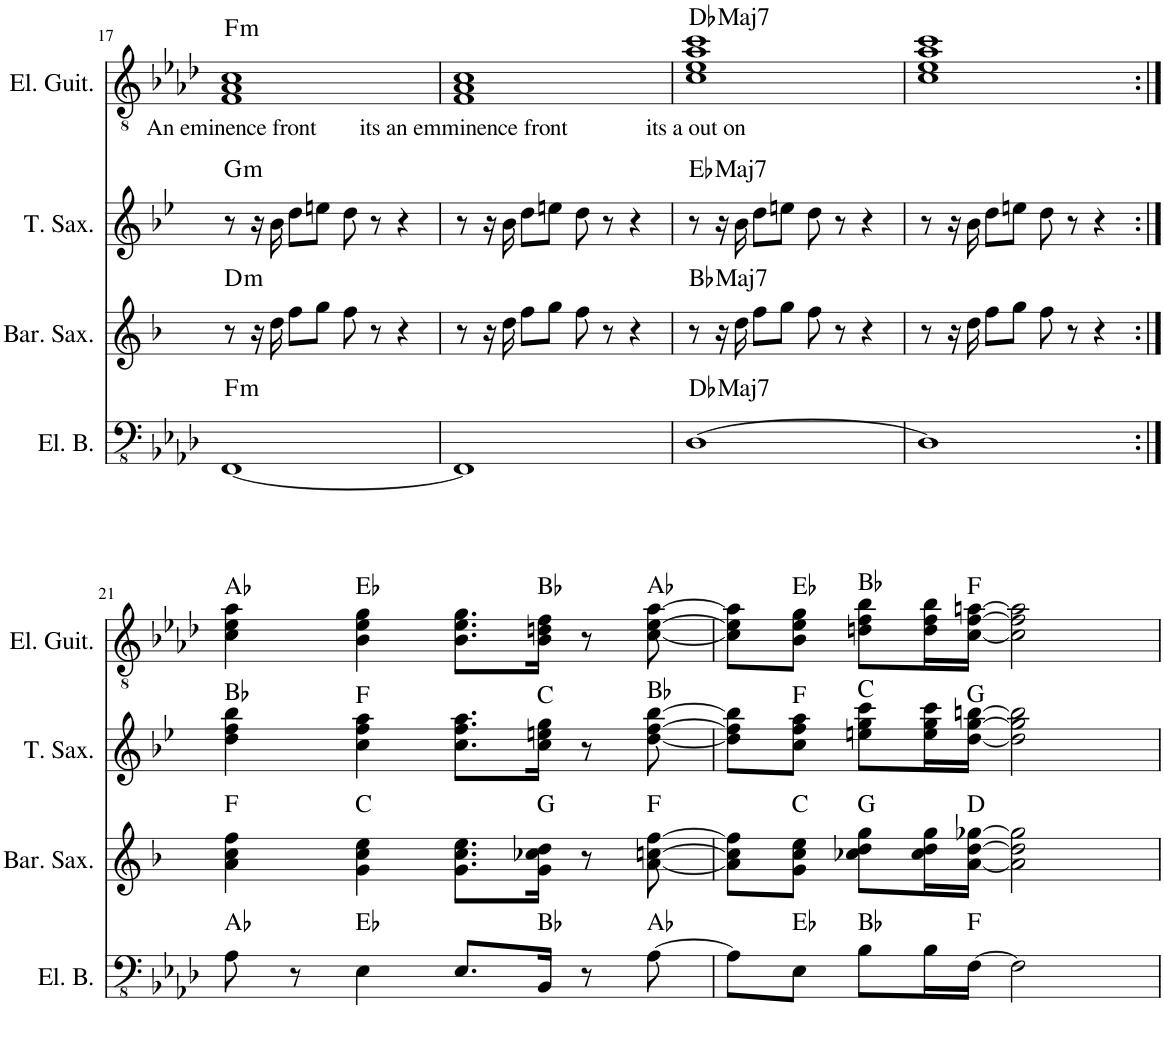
**kern	**harte	**kern	**harte	**kern	**harte	**kern	**text	**harte
*part4	*part4	*part3	*part3	*part2	*part2	*part1	*part1	*part1
*staff4	*	*staff3	*	*staff2	*	*staff1	*staff1	*
*I"5-str. Electric Bass	*	*I"Baritone Saxophone	*	*I"Tenor Saxophone	*	*I"Electric Guitar	*	*
*I'El. B.	*	*I'Bar. Sax.	*	*I'T. Sax.	*	*I'El. Guit.	*	*
!!LO:PB:g=z
*clefFv4	*	*clefG2	*	*clefG2	*	*clefGv2	*	*
*	*	*Trd12c21	*	*Trd8c14	*	*	*	*
*k[b-e-a-d-]	*	*k[b-]	*	*k[b-e-]	*	*k[b-e-a-d-]	*	*
*M4/4	*	*M4/4	*	*M4/4	*	*M4/4	*	*
=17	=17	=17	=17	=17	=17	=17	=17	=17
!	!LO:H:kt=m	!	!LO:H:kt=m	!	!LO:H:kt=m	!	!LO:LY:b	!LO:H:kt=m
[1FFF	F:min	8r	D:min	8r	G:min	1F 1A- 1c	An eminence front	F:min
.	.	16r	.	16r	.	.	.	.
.	.	16dd\	.	16b-\	.	.	.	.
.	.	8ff\L	.	8dd\L	.	.	.	.
.	.	8gg\J	.	8een\J	.	.	.	.
.	.	8ff\	.	8dd\	.	.	.	.
.	.	8r	.	8r	.	.	.	.
.	.	4r	.	4r	.	.	.	.
=18	=18	=18	=18	=18	=18	=18	=18	=18
!	!	!	!	!	!	!	!LO:LY:b	!
1FFF]	.	8r	.	8r	.	1F 1A- 1c	its an emminence front	.
.	.	16r	.	16r	.	.	.	.
.	.	16dd\	.	16b-\	.	.	.	.
.	.	8ff\L	.	8dd\L	.	.	.	.
.	.	8gg\J	.	8een\J	.	.	.	.
.	.	8ff\	.	8dd\	.	.	.	.
.	.	8r	.	8r	.	.	.	.
.	.	4r	.	4r	.	.	.	.
=19	=19	=19	=19	=19	=19	=19	=19	=19
!	!LO:H:kt=Maj7	!	!LO:H:kt=Maj7	!	!LO:H:kt=Maj7	!	!LO:LY:b	!LO:H:kt=Maj7
[1DD-	Db:maj7	8r	Bb:maj7	8r	Eb:maj7	1c 1e- 1a- 1cc	its a out on	Db:maj7
.	.	16r	.	16r	.	.	.	.
.	.	16dd\	.	16b-\	.	.	.	.
.	.	8ff\L	.	8dd\L	.	.	.	.
.	.	8gg\J	.	8een\J	.	.	.	.
.	.	8ff\	.	8dd\	.	.	.	.
.	.	8r	.	8r	.	.	.	.
.	.	4r	.	4r	.	.	.	.
=20	=20	=20	=20	=20	=20	=20	=20	=20
1DD-]	.	8r	.	8r	.	1c 1e- 1a- 1cc	.	.
.	.	16r	.	16r	.	.	.	.
.	.	16dd\	.	16b-\	.	.	.	.
.	.	8ff\L	.	8dd\L	.	.	.	.
.	.	8gg\J	.	8een\J	.	.	.	.
.	.	8ff\	.	8dd\	.	.	.	.
.	.	8r	.	8r	.	.	.	.
.	.	4r	.	4r	.	.	.	.
!!LO:LB:g=z
=21:|!	=21:|!	=21:|!	=21:|!	=21:|!	=21:|!	=21:|!	=21:|!	=21:|!
8AA-\	Ab:maj	4a\ 4cc\ 4ff\	F:maj	4dd\ 4ff\ 4bb-\	Bb:maj	4c\ 4e-\ 4a-\	.	Ab:maj
8r	.	.	.	.	.	.	.	.
4EE-\	Eb:maj	4g\ 4cc\ 4ee\	C:maj	4cc\ 4ff\ 4aa\	F:maj	4B-\ 4e-\ 4g\	.	Eb:maj
8.EE-/L	.	8.g\ 8.cc\ 8.ee\L	.	8.cc\ 8.ff\ 8.aa\L	.	8.B-\ 8.e-\ 8.g\L	.	.
16BBB-/Jk	Bb:maj	16g\ 16cc-X\ 16dd\Jk	G:maj	16cc\ 16een\ 16gg\Jk	C:maj	16B-\ 16dn\ 16f\Jk	.	Bb:maj
8r	.	8r	.	8r	.	8r	.	.
[8AA-\	Ab:maj	[8a\ [8ccn\ [8ff\	F:maj	[8dd\ [8ff\ [8bb-\	Bb:maj	[8c\ [8e-\ [8a-\	.	Ab:maj
=22	=22	=22	=22	=22	=22	=22	=22	=22
8AA-\L]	.	8a\] 8cc\] 8ff\]L	.	8dd\] 8ff\] 8bb-\]L	.	8c\] 8e-\] 8a-\]L	.	.
8EE-\J	Eb:maj	8g\ 8cc\ 8ee\J	C:maj	8cc\ 8ff\ 8aa\J	F:maj	8B-\ 8e-\ 8g\J	.	Eb:maj
8BB-\L	Bb:maj	8cc-X\ 8dd\ 8gg\L	G:maj	8een\ 8gg\ 8ccc\L	C:maj	8dn\ 8f\ 8b-\L	.	Bb:maj
16BB-\L	.	16cc-\ 16dd\ 16gg\L	.	16ee\ 16gg\ 16ccc\L	.	16d\ 16f\ 16b-\L	.	.
[16FF\JJ	F:maj	[16a\ [16dd\ [16gg-X\JJ	D:maj	[16dd\ [16gg\ [16bbn\JJ	G:maj	[16c\ [16f\ [16an\JJ	.	F:maj
2FF\]	.	2a\] 2dd\] 2gg-\]	.	2dd\] 2gg\] 2bb\]	.	2c\] 2f\] 2a\]	.	.
=	=	=	=	=	=	=	=	=
*-	*-	*-	*-	*-	*-	*-	*-	*-
